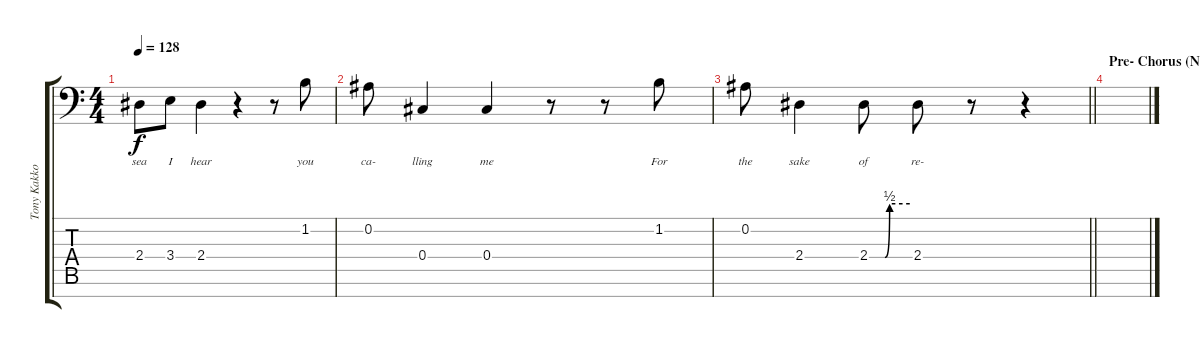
\track ("Tony Kakko - Vocals" "Tony Kakko") {instrument lead6voice}
\staff {score tabs}
\tuning (Eb4 Bb3 Gb3 Db3 Ab2 Eb2 Bb1) {hide}
\ts (4 4)
\tempo 128
\clef f4
\ks c
2.4.8{lyrics (0 "sea") lyrics (1 "") lyrics (2 "") lyrics (3 "") lyrics (4 "") dy f} 3.4.8{lyrics (0 "I") lyrics (1 "") lyrics (2 "") lyrics (3 "") lyrics (4 "")} 2.4.4{lyrics (0 "hear") lyrics (1 "") lyrics (2 "") lyrics (3 "") lyrics (4 "")} r.4 r.8 1.2.8{lyrics (0 "you") lyrics (1 "") lyrics (2 "") lyrics (3 "") lyrics (4 "")} |
0.2.8{lyrics (0 "ca-") lyrics (1 "") lyrics (2 "") lyrics (3 "") lyrics (4 "")} 0.4.4{lyrics (0 "lling") lyrics (1 "") lyrics (2 "") lyrics (3 "") lyrics (4 "")} 0.4.4{lyrics (0 "me") lyrics (1 "") lyrics (2 "") lyrics (3 "") lyrics (4 "")} r.8 r.8 1.2.8{lyrics (0 "For") lyrics (1 "") lyrics (2 "") lyrics (3 "") lyrics (4 "")} |
\barLineRight lightlight
0.2.8{lyrics (0 "the") lyrics (1 "") lyrics (2 "") lyrics (3 "") lyrics (4 "")} 2.4.4{lyrics (0 "sake") lyrics (1 "") lyrics (2 "") lyrics (3 "") lyrics (4 "")} 2.4{be (custom 0 0 23 0 30 2 60 2)}.8{lyrics (0 "of") lyrics (1 "") lyrics (2 "") lyrics (3 "") lyrics (4 "")} 2.4.8{lyrics (0 "re-") lyrics (1 "") lyrics (2 "") lyrics (3 "") lyrics (4 "")} r.8 r.4 |
\section ("" "Pre- Chorus (Not sure about anything past here...)")
